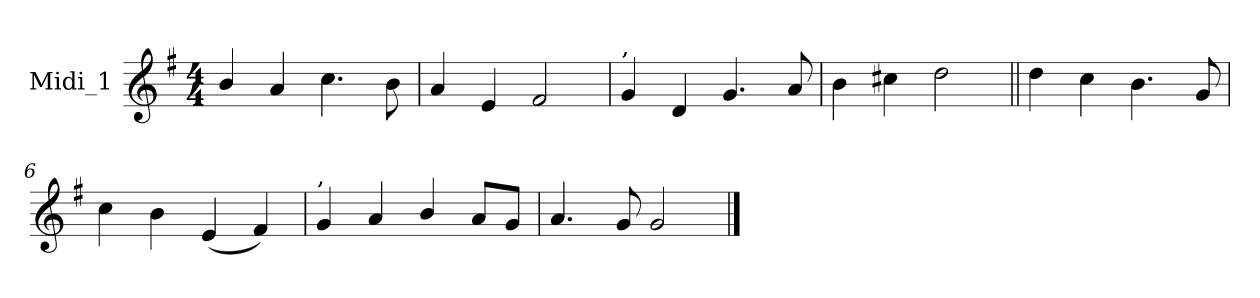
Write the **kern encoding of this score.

**kern
*part1
*staff1
*I"Midi_1
*clefG2
*k[f#]
*G:
*M4/4
=1
4b/
4a
4.cc
8b
=2
4a
4e
2f#
=3
!LO:TX:a:t=,
4g
4d
4.g
8a
=4
4b
4cc#X
2dd
!!LO:LB:g=z
=5||
4dd
4cc
4.b
8g
=6
4cc
4b
(<4e
4f#)
=7
!LO:TX:a:t=,
4g
4a
4b/
8aL
8gJ
=8
4.a
8g
2g
==
*-
